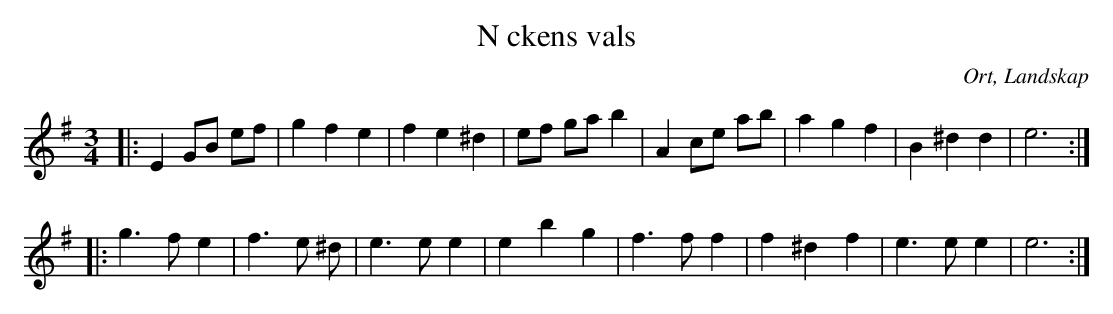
X:1
T:N ckens vals
O:Ort, Landskap
M:3/4
L:1/8
K:Em
|: E2 GB ef | g2 f2 e2 | f2 e2 ^d2 | ef ga b2 | A2 ce ab | a2 g2 f2 | B2 ^d2 d2 | e6 :|:
g3 f e2 | f3 e ^d | e3 e e2 | e2 b2 g2 | f3 f f2 | f2 ^d2 f2 | e3 e e2 | e6 :|
